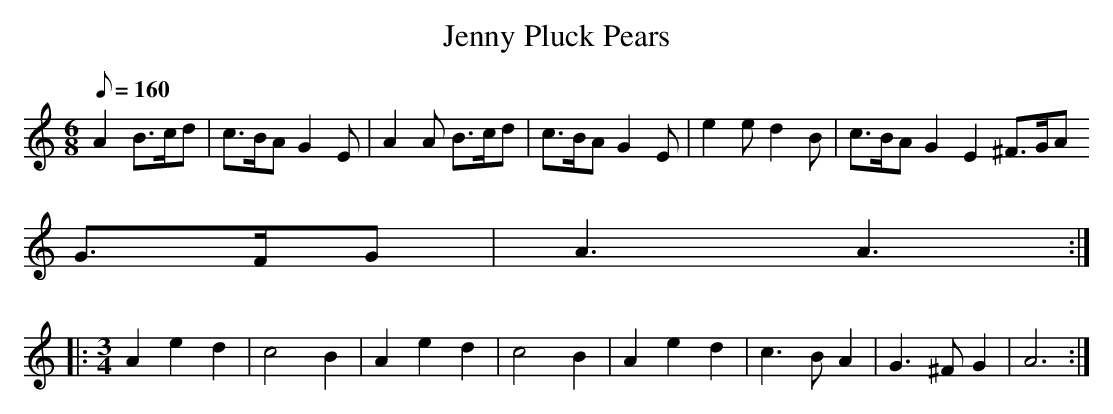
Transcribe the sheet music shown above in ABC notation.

X:1
T:Jenny Pluck Pears
M:6/8
L:1/8
Q:160
K:C
A2 2 B>cd| c>BA G2 E| A2 A B>cd |c>BA G2 E|e2 e d2 B| c>BA G2 E2 ^F>GA
 G>FG| A3 A3::
M:3/4
A2 e2 d2| c4 B2| A2 e2 d2 | c4 B2| A2 e2 d2 |c3 B A2| G3 ^F G2| A6:|
